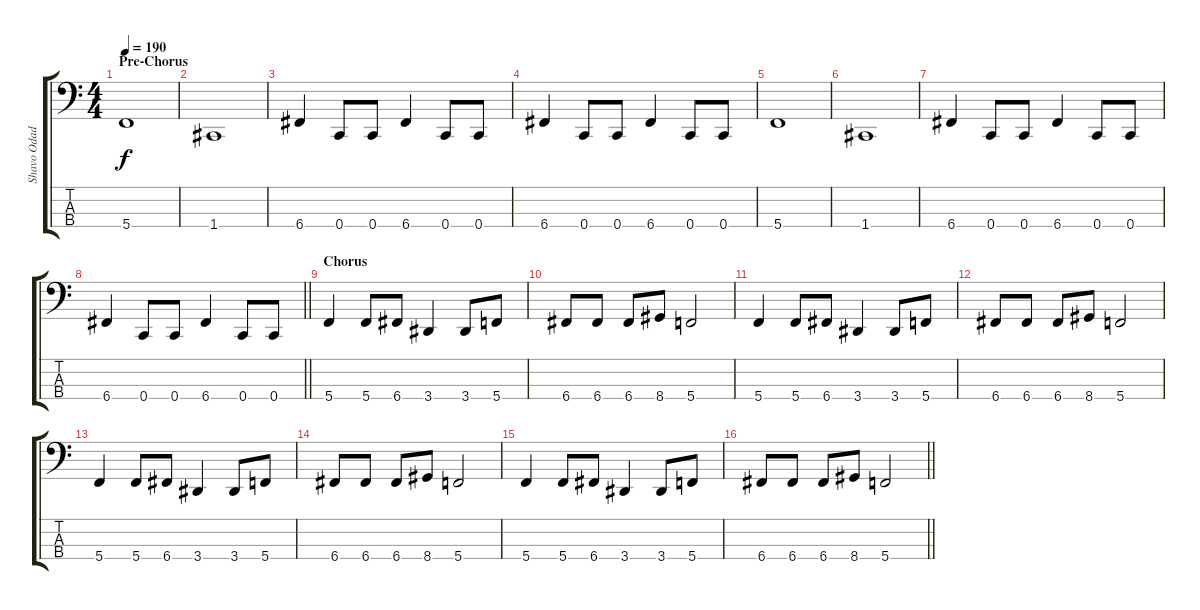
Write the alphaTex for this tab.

\track ("Shavo Odadjian" "Shavo Odad") {instrument electricbassfinger}
\staff {score tabs}
\tuning (F2 C2 G1 C1) {hide}
\ts (4 4)
\section ("" "Pre-Chorus")
\tempo 190
\clef f4
\ks c
5.4.1{dy f} |
1.4.1 |
6.4.4 0.4.8 0.4.8 6.4.4 0.4.8 0.4.8 |
6.4.4 0.4.8 0.4.8 6.4.4 0.4.8 0.4.8 |
5.4.1 |
1.4.1 |
6.4.4 0.4.8 0.4.8 6.4.4 0.4.8 0.4.8 |
\barLineRight lightlight
6.4.4 0.4.8 0.4.8 6.4.4 0.4.8 0.4.8 |
\section ("" "Chorus")
5.4.4 5.4.8 6.4.8 3.4.4 3.4.8 5.4.8 |
6.4.8 6.4.8 6.4.8 8.4.8 5.4.2 |
5.4.4 5.4.8 6.4.8 3.4.4 3.4.8 5.4.8 |
6.4.8 6.4.8 6.4.8 8.4.8 5.4.2 |
5.4.4 5.4.8 6.4.8 3.4.4 3.4.8 5.4.8 |
6.4.8 6.4.8 6.4.8 8.4.8 5.4.2 |
5.4.4 5.4.8 6.4.8 3.4.4 3.4.8 5.4.8 |
\barLineRight lightlight
6.4.8 6.4.8 6.4.8 8.4.8 5.4.2
